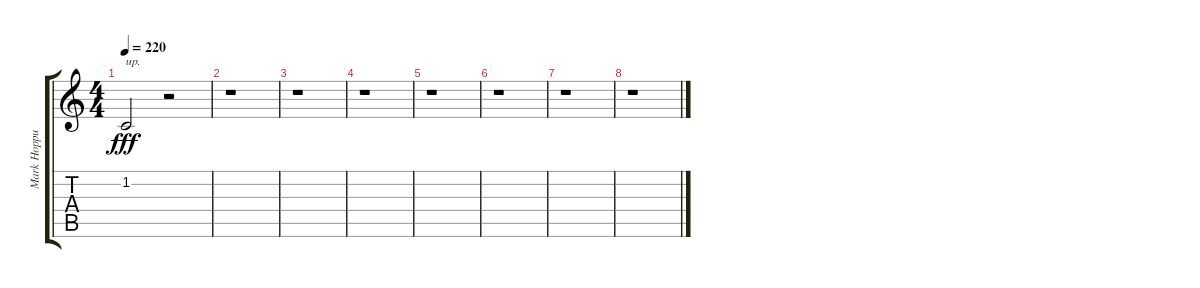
\track ("Mark Hoppus - Vocals" "Mark Hoppu") {instrument lead2sawtooth}
\staff {score tabs}
\tuning (E4 B3 G3 D3 A2 E2) {hide}
\ts (4 4)
\tempo 220
\clef g2
\ks c
1.2.2{txt "up." dy fff} r.2 |
r.1 |
r.1 |
r.1 |
r.1 |
r.1 |
r.1 |
r.1
